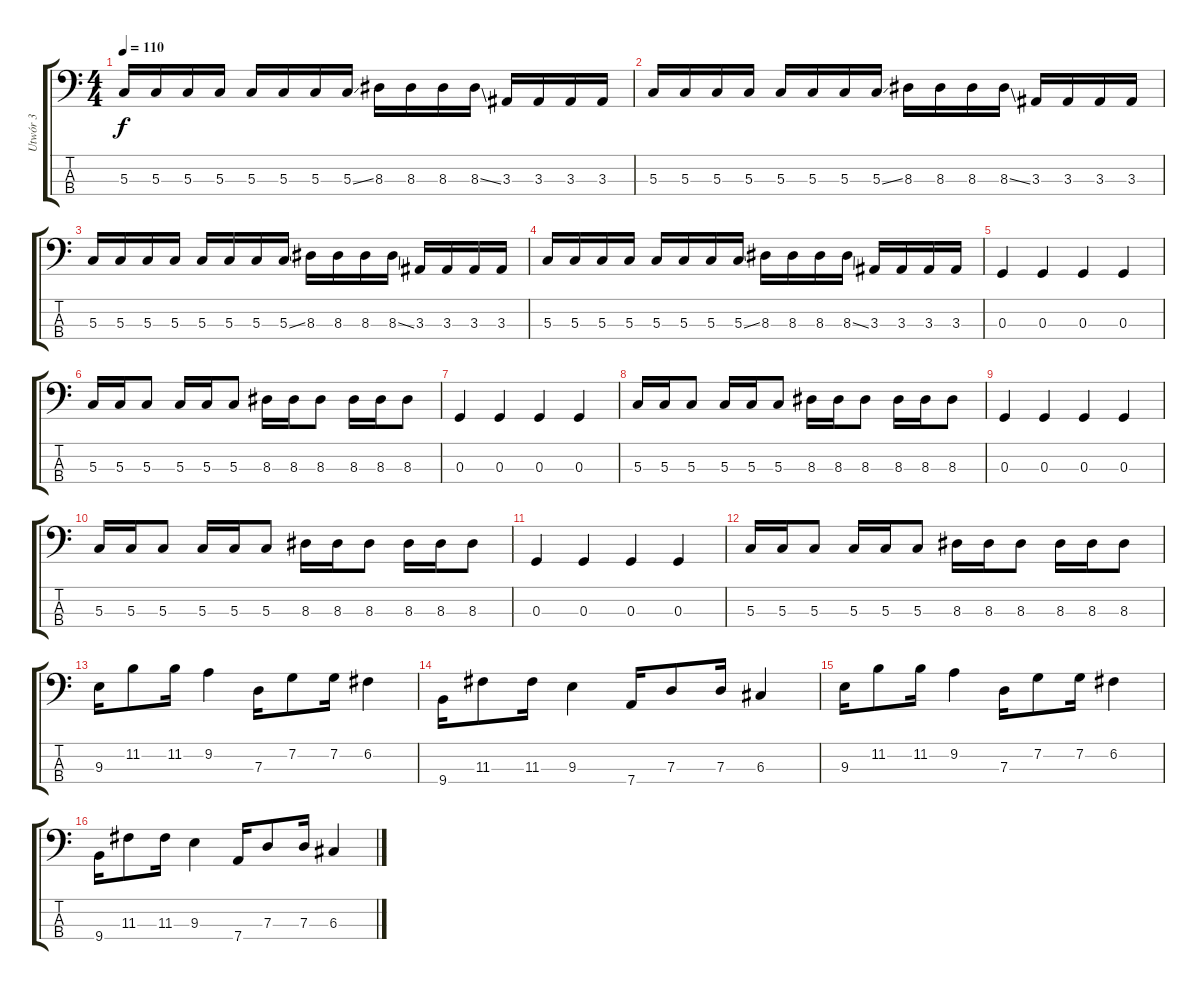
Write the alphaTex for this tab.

\track ("Utwór 3" "Utwór 3") {instrument electricbasspick}
\staff {score tabs}
\tuning (F2 C2 G1 D1) {hide}
\ts (4 4)
\tempo 110
\clef f4
\ks c
5.3.16{dy f} 5.3.16 5.3.16 5.3.16 5.3.16 5.3.16 5.3.16 5.3{ss}.16 8.3.16 8.3.16 8.3.16 8.3{ss}.16 3.3.16 3.3.16 3.3.16 3.3.16 |
5.3.16 5.3.16 5.3.16 5.3.16 5.3.16 5.3.16 5.3.16 5.3{ss}.16 8.3.16 8.3.16 8.3.16 8.3{ss}.16 3.3.16 3.3.16 3.3.16 3.3.16 |
5.3.16 5.3.16 5.3.16 5.3.16 5.3.16 5.3.16 5.3.16 5.3{ss}.16 8.3.16 8.3.16 8.3.16 8.3{ss}.16 3.3.16 3.3.16 3.3.16 3.3.16 |
5.3.16 5.3.16 5.3.16 5.3.16 5.3.16 5.3.16 5.3.16 5.3{ss}.16 8.3.16 8.3.16 8.3.16 8.3{ss}.16 3.3.16 3.3.16 3.3.16 3.3.16 |
0.3.4 0.3.4 0.3.4 0.3.4 |
5.3.16 5.3.16 5.3.8 5.3.16 5.3.16 5.3.8 8.3.16 8.3.16 8.3.8 8.3.16 8.3.16 8.3.8 |
0.3.4 0.3.4 0.3.4 0.3.4 |
5.3.16 5.3.16 5.3.8 5.3.16 5.3.16 5.3.8 8.3.16 8.3.16 8.3.8 8.3.16 8.3.16 8.3.8 |
0.3.4 0.3.4 0.3.4 0.3.4 |
5.3.16 5.3.16 5.3.8 5.3.16 5.3.16 5.3.8 8.3.16 8.3.16 8.3.8 8.3.16 8.3.16 8.3.8 |
0.3.4 0.3.4 0.3.4 0.3.4 |
5.3.16 5.3.16 5.3.8 5.3.16 5.3.16 5.3.8 8.3.16 8.3.16 8.3.8 8.3.16 8.3.16 8.3.8 |
9.3.16 11.2.8 11.2.16 9.2.4 7.3.16 7.2.8 7.2.16 6.2.4 |
9.4.16 11.3.8 11.3.16 9.3.4 7.4.16 7.3.8 7.3.16 6.3.4 |
9.3.16 11.2.8 11.2.16 9.2.4 7.3.16 7.2.8 7.2.16 6.2.4 |
9.4.16 11.3.8 11.3.16 9.3.4 7.4.16 7.3.8 7.3.16 6.3.4
